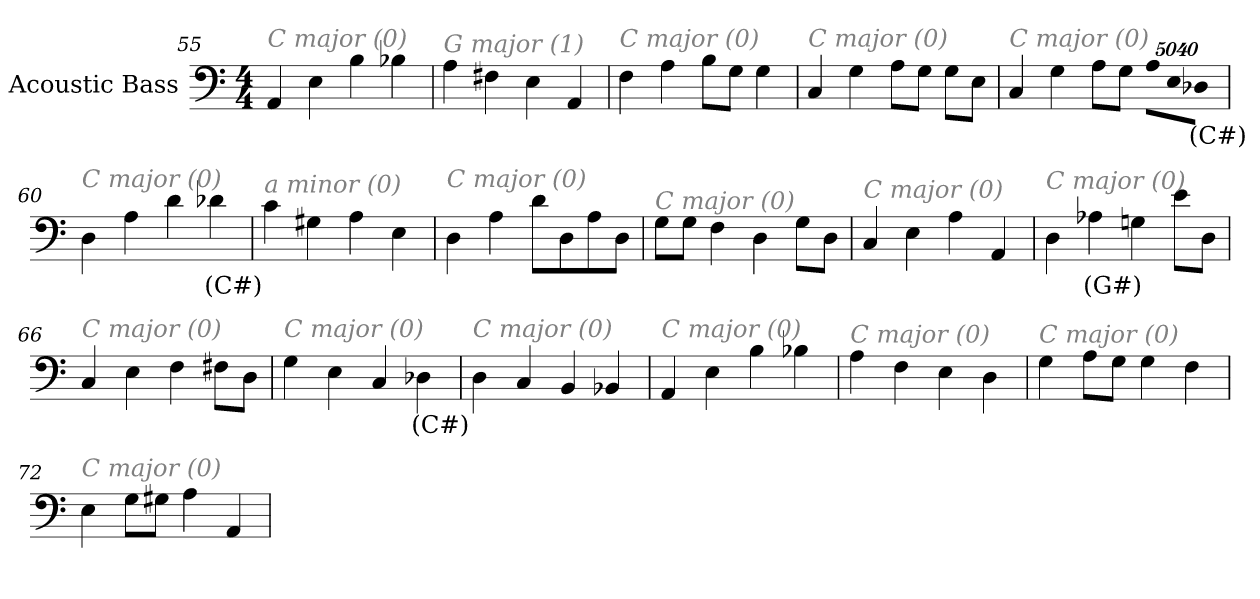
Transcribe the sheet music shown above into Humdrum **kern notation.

**kern	**text
*part1	*part1
*staff1	*staff1
*I"Acoustic Bass	*
*clefF4	*
*ITrd7c12	*
*k[]	*
*C:	*
*M4/4	*
=55	=55
!LO:TX:i:color=#808080:t=C major (0)	!
4AAA	.
4EE	.
4BB	.
4BB-X	.
=56	=56
!LO:TX:i:color=#808080:t=G major (1)	!
4AA	.
4FF#X	.
4EE	.
4AAA	.
=57	=57
!LO:TX:i:color=#808080:t=C major (0)	!
4FF	.
4AA	.
8BBL	.
8GGJ	.
4GG	.
=58	=58
!LO:TX:i:color=#808080:t=C major (0)	!
4CC	.
4GG	.
8AAL	.
8GGJ	.
8GGL	.
8EEJ	.
=59	=59
!LO:TX:i:color=#808080:t=C major (0)	!
4CC	.
4GG	.
8AAL	.
8GGJ	.
!LO:N:vis=8	!
40320%3347AAL	.
!LO:N:vis=8	!
40320%3347EE	.
!LO:N:vis=8	!
40320%3347DD-XiJ	(C#)
=60	=60
!LO:TX:i:color=#808080:t=C major (0)	!
4DD	.
4AA	.
4D	.
4D-Xi	(C#)
=61	=61
!LO:TX:i:color=#808080:t=a minor (0)	!
4C	.
4GG#X	.
4AA	.
4EE	.
=62	=62
!LO:TX:i:color=#808080:t=C major (0)	!
4DD	.
4AA	.
8DL	.
8DD	.
8AA	.
8DDJ	.
=63	=63
!LO:TX:i:color=#808080:t=C major (0)	!
8GGL	.
8GGJ	.
4FF	.
4DD	.
8GGL	.
8DDJ	.
=64	=64
!LO:TX:i:color=#808080:t=C major (0)	!
4CC	.
4EE	.
4AA	.
4AAA	.
=65	=65
!LO:TX:i:color=#808080:t=C major (0)	!
4DD	.
4AA-Xi	(G#)
4GGn	.
8EL	.
8DDJ	.
=66	=66
!LO:TX:i:color=#808080:t=C major (0)	!
4CC	.
4EE	.
4FF	.
8FF#XL	.
8DDJ	.
=67	=67
!LO:TX:i:color=#808080:t=C major (0)	!
4GG	.
4EE	.
4CC	.
4DD-Xi	(C#)
=68	=68
!LO:TX:i:color=#808080:t=C major (0)	!
4DD	.
4CC	.
4BBB	.
4BBB-X	.
=69	=69
!LO:TX:i:color=#808080:t=C major (0)	!
4AAA	.
4EE	.
4BB	.
4BB-X	.
=70	=70
!LO:TX:i:color=#808080:t=C major (0)	!
4AA	.
4FF	.
4EE	.
4DD	.
=71	=71
!LO:TX:i:color=#808080:t=C major (0)	!
4GG	.
8AAL	.
8GGJ	.
4GG	.
4FF	.
=72	=72
!LO:TX:i:color=#808080:t=C major (0)	!
4EE	.
8GGL	.
8GG#XJ	.
4AA	.
4AAA	.
=	=
*-	*-
